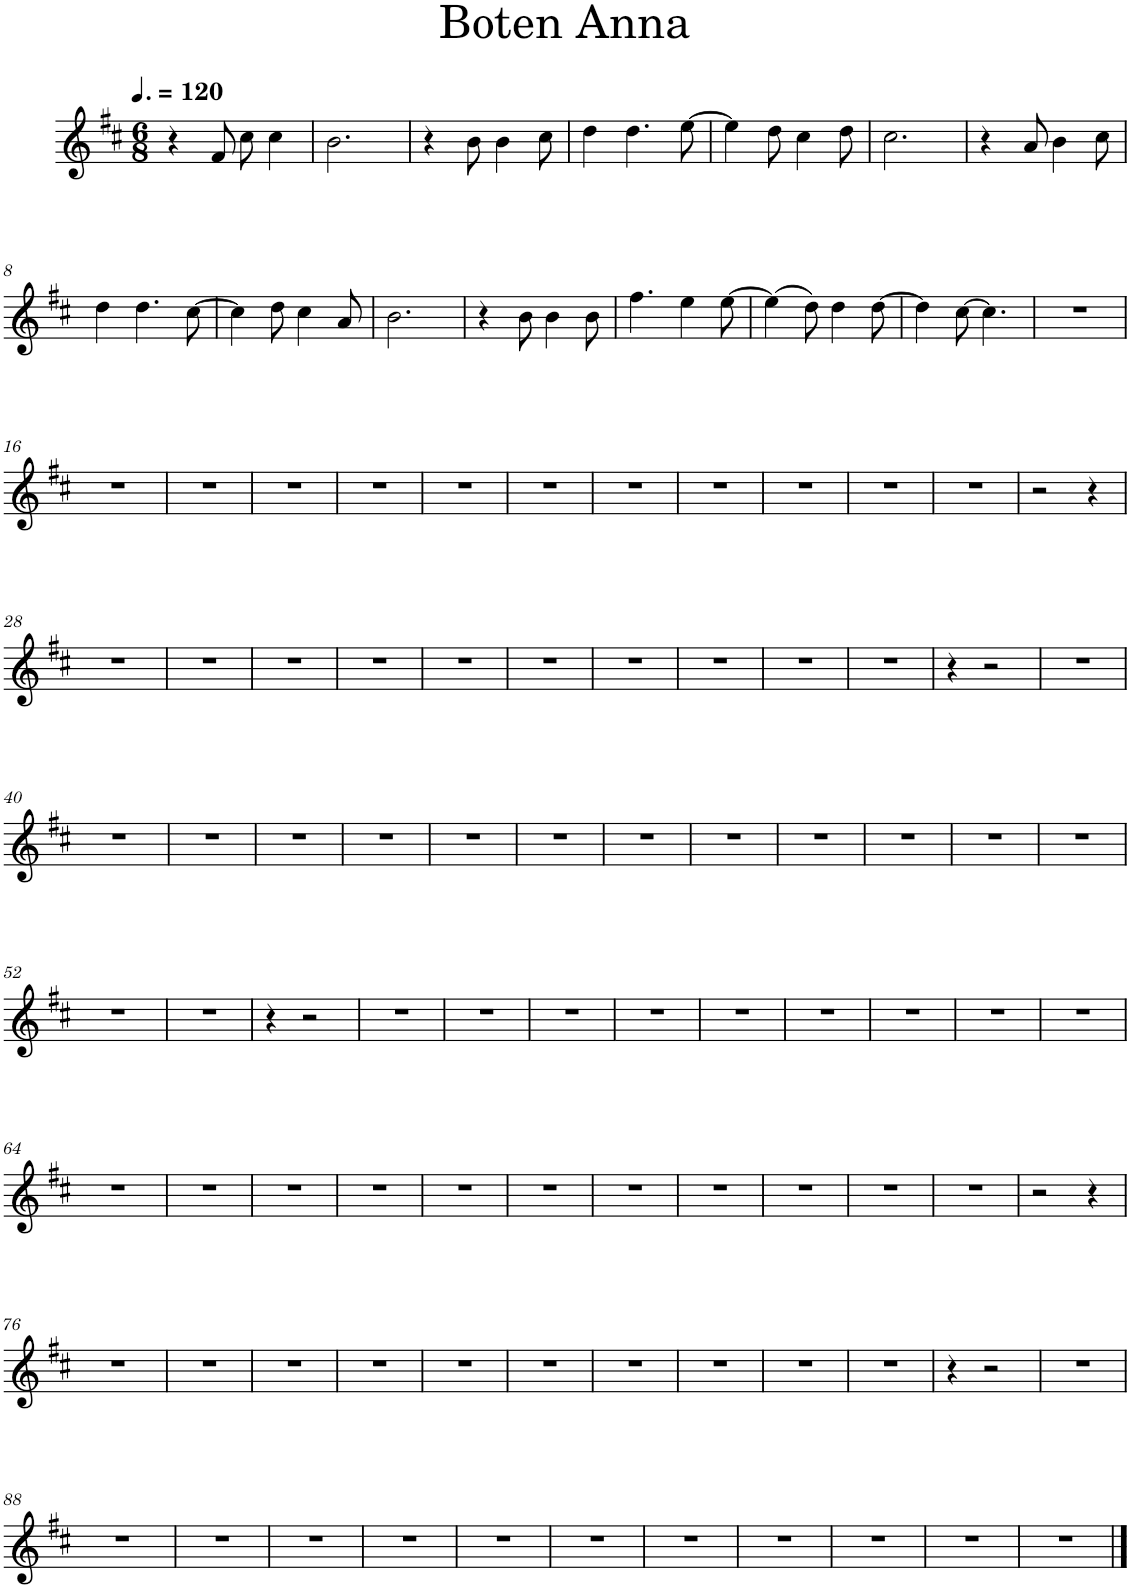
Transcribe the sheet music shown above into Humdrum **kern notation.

**kern
*part1
*staff1
*I"Bb Trumpet
*I'Bb Tp.
*clefG2
*Trd1c2
*k[f#c#]
*M6/8
*MM180
=1
4r
8f#/
8cc#\
4cc#\
=2
2.b\
=3
4r
8b\
4b\
8cc#\
=4
4dd\
4.dd\
[8ee\
=5
4ee\]
8dd\
4cc#\
8dd\
=6
2.cc#\
=7
4r
8a/
4b\
8cc#\
!!LO:LB:g=z
=8
4dd\
4.dd\
[8cc#\
=9
4cc#\]
8dd\
4cc#\
8a/
=10
2.b\
=11
4r
8b\
4b\
8b\
=12
4.ff#\
4ee\
[8ee\
=13
(4ee\]
8dd\)
4dd\
[8dd\
=14
4dd\]
[8cc#\
4.cc#\]
=15
2.r
!!LO:LB:g=z
=16
2.r
=17
2.r
=18
2.r
=19
2.r
=20
2.r
=21
2.r
=22
2.r
=23
2.r
=24
2.r
=25
2.r
=26
2.r
=27
2r
4r
!!LO:LB:g=z
=28
2.r
=29
2.r
=30
2.r
=31
2.r
=32
2.r
=33
2.r
=34
2.r
=35
2.r
=36
2.r
=37
2.r
=38
4r
2r
=39
2.r
!!LO:LB:g=z
=40
2.r
=41
2.r
=42
2.r
=43
2.r
=44
2.r
=45
2.r
=46
2.r
=47
2.r
=48
2.r
=49
2.r
=50
2.r
=51
2.r
!!LO:LB:g=z
=52
2.r
=53
2.r
=54
4r
2r
=55
2.r
=56
2.r
=57
2.r
=58
2.r
=59
2.r
=60
2.r
=61
2.r
=62
2.r
=63
2.r
!!LO:LB:g=z
=64
2.r
=65
2.r
=66
2.r
=67
2.r
=68
2.r
=69
2.r
=70
2.r
=71
2.r
=72
2.r
=73
2.r
=74
2.r
=75
2r
4r
!!LO:LB:g=z
=76
2.r
=77
2.r
=78
2.r
=79
2.r
=80
2.r
=81
2.r
=82
2.r
=83
2.r
=84
2.r
=85
2.r
=86
4r
2r
=87
2.r
!!LO:LB:g=z
=88
2.r
=89
2.r
=90
2.r
=91
2.r
=92
2.r
=93
2.r
=94
2.r
=95
2.r
=96
2.r
=97
2.r
=98
2.r
==
*-
